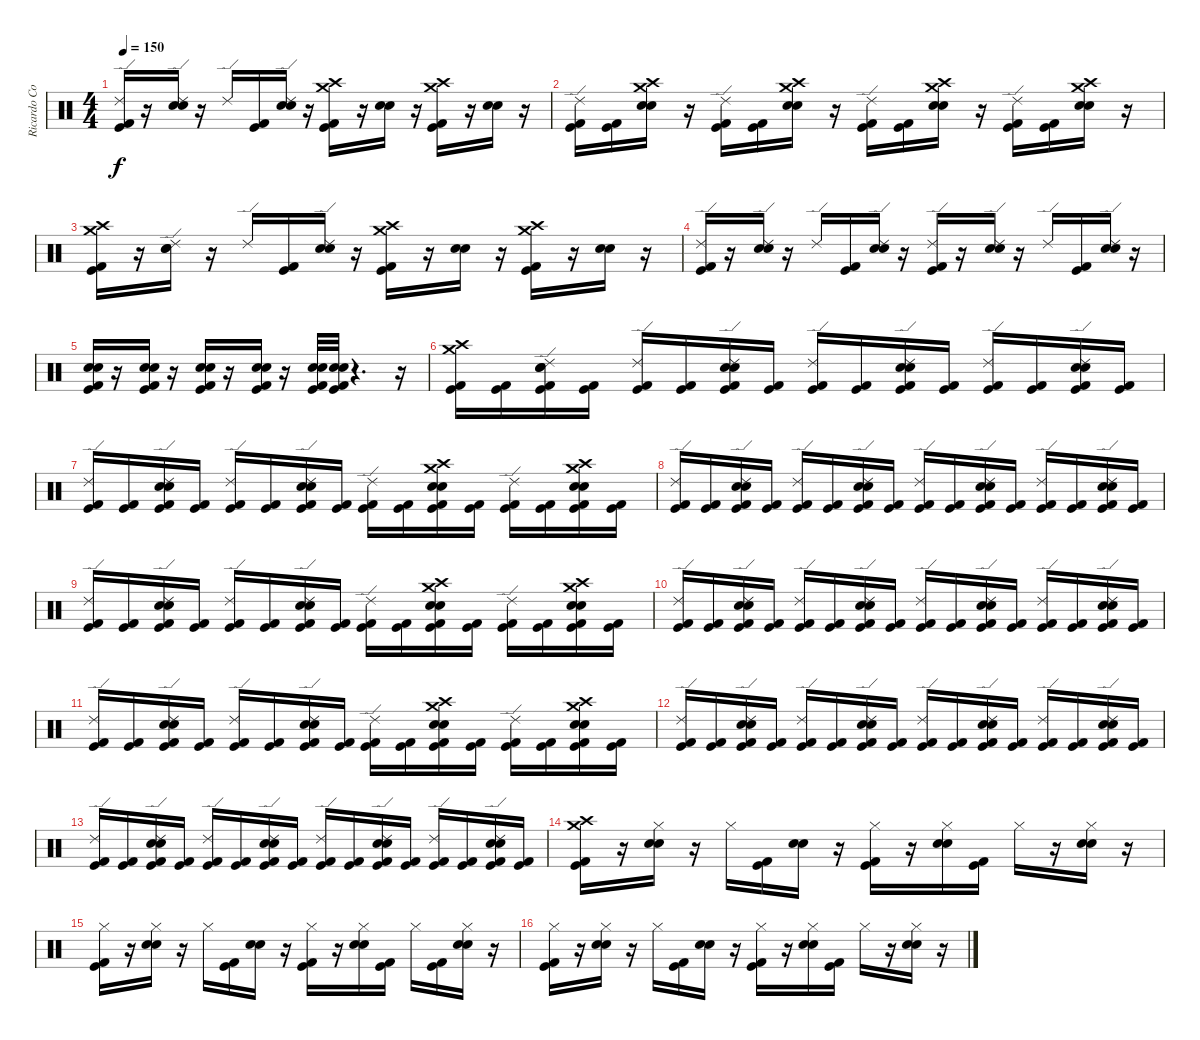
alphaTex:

\track ("Ricardo Confessori" "Ricardo Co") {instrument percussion}
\staff {score}
\articulation defaults
\ts (4 4)
\tempo 150
\clef neutral
\ks c
("Ride (edge) 2" "Kick (hit) 2" "Kick (hit)").16{dy f} r.16 ("Ride (edge) 2" "Electric Snare (hit)" "Snare (hit) 2").16 r.16 "Ride (edge) 2".16 ("Kick (hit) 2" "Kick (hit)").16 ("Ride (edge) 2" "Electric Snare (hit)" "Snare (hit) 2").16 r.16 ("Crash high (hit)" "Crash medium (hit)" "Kick (hit) 2" "Kick (hit)").16 r.16 ("Electric Snare (hit)" "Snare (hit) 2").16 r.16 ("Crash high (hit)" "Crash medium (hit)" "Kick (hit)" "Kick (hit) 2").16 r.16 ("Electric Snare (hit)" "Snare (hit) 2").16 r.16 |
("Ride (edge) 2" "Kick (hit) 2" "Kick (hit)").16 ("Kick (hit) 2" "Kick (hit)").16 ("Crash high (hit)" "Crash medium (hit)" "Electric Snare (hit)" "Snare (hit) 2").16 r.16 ("Ride (edge) 2" "Kick (hit) 2" "Kick (hit)").16 ("Kick (hit) 2" "Kick (hit)").16 ("Crash high (hit)" "Crash medium (hit)" "Electric Snare (hit)" "Snare (hit) 2").16 r.16 ("Ride (edge) 2" "Kick (hit) 2" "Kick (hit)").16 ("Kick (hit) 2" "Kick (hit)").16 ("Crash high (hit)" "Crash medium (hit)" "Electric Snare (hit)" "Snare (hit) 2").16 r.16 ("Ride (edge) 2" "Kick (hit) 2" "Kick (hit)").16 ("Kick (hit) 2" "Kick (hit)").16 ("Crash medium (hit)" "Crash high (hit)" "Electric Snare (hit)" "Snare (hit) 2").16 r.16 |
("Crash medium (hit)" "Crash high (hit)" "Kick (hit) 2" "Kick (hit)").16 r.16 ("Ride (edge) 2" "Electric Snare (hit)" "Snare (hit) 2").16 r.16 "Ride (edge) 2".16 ("Kick (hit) 2" "Kick (hit)").16 ("Ride (edge) 2" "Electric Snare (hit)" "Snare (hit) 2").16 r.16 ("Crash high (hit)" "Crash medium (hit)" "Kick (hit) 2" "Kick (hit)").16 r.16 ("Electric Snare (hit)" "Snare (hit) 2").16 r.16 ("Crash high (hit)" "Crash medium (hit)" "Kick (hit) 2" "Kick (hit)").16 r.16 ("Electric Snare (hit)" "Snare (hit) 2").16 r.16 |
("Ride (edge) 2" "Kick (hit) 2" "Kick (hit)").16 r.16 ("Ride (edge) 2" "Electric Snare (hit)" "Snare (hit) 2").16 r.16 "Ride (edge) 2".16 ("Kick (hit)" "Kick (hit) 2").16 ("Ride (edge) 2" "Electric Snare (hit)" "Snare (hit) 2").16 r.16 ("Ride (edge) 2" "Kick (hit) 2" "Kick (hit)").16 r.16 ("Ride (edge) 2" "Electric Snare (hit)" "Snare (hit) 2").16 r.16 "Ride (edge) 2".16 ("Kick (hit)" "Kick (hit) 2").16 ("Ride (edge) 2" "Electric Snare (hit)" "Snare (hit) 2").16 r.16 |
("Electric Snare (hit)" "Snare (hit) 2" "Kick (hit) 2" "Kick (hit)").16 r.16 ("Electric Snare (hit)" "Snare (hit) 2" "Kick (hit) 2" "Kick (hit)").16 r.16 ("Electric Snare (hit)" "Snare (hit) 2" "Kick (hit) 2" "Kick (hit)").16 r.16 ("Electric Snare (hit)" "Snare (hit) 2" "Kick (hit) 2" "Kick (hit)").16 r.16 ("Kick (hit) 2" "Kick (hit)" "Electric Snare (hit)" "Snare (hit) 2").32 ("Kick (hit) 2" "Kick (hit)" "Electric Snare (hit)" "Snare (hit) 2").32 r.4{d} r.16 |
("Crash high (hit)" "Crash medium (hit)" "Kick (hit) 2" "Kick (hit)").16 ("Kick (hit) 2" "Kick (hit)").16 ("Ride (edge) 2" "Electric Snare (hit)" "Snare (hit) 2" "Kick (hit) 2" "Kick (hit)").16 ("Kick (hit) 2" "Kick (hit)").16 ("Ride (edge) 2" "Kick (hit) 2" "Kick (hit)").16 ("Kick (hit) 2" "Kick (hit)").16 ("Ride (edge) 2" "Electric Snare (hit)" "Snare (hit) 2" "Kick (hit) 2" "Kick (hit)").16 ("Kick (hit) 2" "Kick (hit)").16 ("Ride (edge) 2" "Kick (hit) 2" "Kick (hit)").16 ("Kick (hit) 2" "Kick (hit)").16 ("Ride (edge) 2" "Electric Snare (hit)" "Snare (hit) 2" "Kick (hit) 2" "Kick (hit)").16 ("Kick (hit) 2" "Kick (hit)").16 ("Ride (edge) 2" "Kick (hit) 2" "Kick (hit)").16 ("Kick (hit) 2" "Kick (hit)").16 ("Ride (edge) 2" "Electric Snare (hit)" "Snare (hit) 2" "Kick (hit) 2" "Kick (hit)").16 ("Kick (hit) 2" "Kick (hit)").16 |
("Ride (edge) 2" "Kick (hit) 2" "Kick (hit)").16 ("Kick (hit) 2" "Kick (hit)").16 ("Ride (edge) 2" "Electric Snare (hit)" "Snare (hit) 2" "Kick (hit) 2" "Kick (hit)").16 ("Kick (hit) 2" "Kick (hit)").16 ("Ride (edge) 2" "Kick (hit) 2" "Kick (hit)").16 ("Kick (hit) 2" "Kick (hit)").16 ("Ride (edge) 2" "Electric Snare (hit)" "Snare (hit) 2" "Kick (hit) 2" "Kick (hit)").16 ("Kick (hit) 2" "Kick (hit)").16 ("Ride (edge) 2" "Kick (hit) 2" "Kick (hit)").16 ("Kick (hit) 2" "Kick (hit)").16 ("Crash high (hit)" "Crash medium (hit)" "Electric Snare (hit)" "Snare (hit) 2" "Kick (hit) 2" "Kick (hit)").16 ("Kick (hit) 2" "Kick (hit)").16 ("Ride (edge) 2" "Kick (hit) 2" "Kick (hit)").16 ("Kick (hit) 2" "Kick (hit)").16 ("Crash high (hit)" "Crash medium (hit)" "Electric Snare (hit)" "Snare (hit) 2" "Kick (hit) 2" "Kick (hit)").16 ("Kick (hit) 2" "Kick (hit)").16 |
("Ride (edge) 2" "Kick (hit) 2" "Kick (hit)").16 ("Kick (hit) 2" "Kick (hit)").16 ("Ride (edge) 2" "Electric Snare (hit)" "Snare (hit) 2" "Kick (hit) 2" "Kick (hit)").16 ("Kick (hit) 2" "Kick (hit)").16 ("Ride (edge) 2" "Kick (hit) 2" "Kick (hit)").16 ("Kick (hit) 2" "Kick (hit)").16 ("Ride (edge) 2" "Electric Snare (hit)" "Snare (hit) 2" "Kick (hit) 2" "Kick (hit)").16 ("Kick (hit) 2" "Kick (hit)").16 ("Ride (edge) 2" "Kick (hit) 2" "Kick (hit)").16 ("Kick (hit) 2" "Kick (hit)").16 ("Ride (edge) 2" "Electric Snare (hit)" "Snare (hit) 2" "Kick (hit) 2" "Kick (hit)").16 ("Kick (hit) 2" "Kick (hit)").16 ("Ride (edge) 2" "Kick (hit) 2" "Kick (hit)").16 ("Kick (hit) 2" "Kick (hit)").16 ("Ride (edge) 2" "Electric Snare (hit)" "Snare (hit) 2" "Kick (hit) 2" "Kick (hit)").16 ("Kick (hit) 2" "Kick (hit)").16 |
("Ride (edge) 2" "Kick (hit) 2" "Kick (hit)").16 ("Kick (hit) 2" "Kick (hit)").16 ("Ride (edge) 2" "Electric Snare (hit)" "Snare (hit) 2" "Kick (hit) 2" "Kick (hit)").16 ("Kick (hit) 2" "Kick (hit)").16 ("Ride (edge) 2" "Kick (hit) 2" "Kick (hit)").16 ("Kick (hit) 2" "Kick (hit)").16 ("Ride (edge) 2" "Electric Snare (hit)" "Snare (hit) 2" "Kick (hit) 2" "Kick (hit)").16 ("Kick (hit) 2" "Kick (hit)").16 ("Ride (edge) 2" "Kick (hit) 2" "Kick (hit)").16 ("Kick (hit) 2" "Kick (hit)").16 ("Crash high (hit)" "Crash medium (hit)" "Electric Snare (hit)" "Snare (hit) 2" "Kick (hit) 2" "Kick (hit)").16 ("Kick (hit) 2" "Kick (hit)").16 ("Ride (edge) 2" "Kick (hit) 2" "Kick (hit)").16 ("Kick (hit) 2" "Kick (hit)").16 ("Crash high (hit)" "Crash medium (hit)" "Electric Snare (hit)" "Snare (hit) 2" "Kick (hit) 2" "Kick (hit)").16 ("Kick (hit) 2" "Kick (hit)").16 |
("Ride (edge) 2" "Kick (hit) 2" "Kick (hit)").16 ("Kick (hit) 2" "Kick (hit)").16 ("Ride (edge) 2" "Electric Snare (hit)" "Snare (hit) 2" "Kick (hit) 2" "Kick (hit)").16 ("Kick (hit) 2" "Kick (hit)").16 ("Ride (edge) 2" "Kick (hit) 2" "Kick (hit)").16 ("Kick (hit) 2" "Kick (hit)").16 ("Ride (edge) 2" "Electric Snare (hit)" "Snare (hit) 2" "Kick (hit) 2" "Kick (hit)").16 ("Kick (hit) 2" "Kick (hit)").16 ("Ride (edge) 2" "Kick (hit) 2" "Kick (hit)").16 ("Kick (hit) 2" "Kick (hit)").16 ("Ride (edge) 2" "Electric Snare (hit)" "Snare (hit) 2" "Kick (hit) 2" "Kick (hit)").16 ("Kick (hit) 2" "Kick (hit)").16 ("Ride (edge) 2" "Kick (hit) 2" "Kick (hit)").16 ("Kick (hit) 2" "Kick (hit)").16 ("Ride (edge) 2" "Electric Snare (hit)" "Snare (hit) 2" "Kick (hit) 2" "Kick (hit)").16 ("Kick (hit) 2" "Kick (hit)").16 |
("Ride (edge) 2" "Kick (hit) 2" "Kick (hit)").16 ("Kick (hit) 2" "Kick (hit)").16 ("Ride (edge) 2" "Electric Snare (hit)" "Snare (hit) 2" "Kick (hit) 2" "Kick (hit)").16 ("Kick (hit) 2" "Kick (hit)").16 ("Ride (edge) 2" "Kick (hit) 2" "Kick (hit)").16 ("Kick (hit) 2" "Kick (hit)").16 ("Ride (edge) 2" "Electric Snare (hit)" "Snare (hit) 2" "Kick (hit) 2" "Kick (hit)").16 ("Kick (hit) 2" "Kick (hit)").16 ("Ride (edge) 2" "Kick (hit) 2" "Kick (hit)").16 ("Kick (hit) 2" "Kick (hit)").16 ("Crash high (hit)" "Crash medium (hit)" "Electric Snare (hit)" "Snare (hit) 2" "Kick (hit) 2" "Kick (hit)").16 ("Kick (hit) 2" "Kick (hit)").16 ("Ride (edge) 2" "Kick (hit) 2" "Kick (hit)").16 ("Kick (hit) 2" "Kick (hit)").16 ("Crash high (hit)" "Crash medium (hit)" "Electric Snare (hit)" "Snare (hit) 2" "Kick (hit) 2" "Kick (hit)").16 ("Kick (hit) 2" "Kick (hit)").16 |
("Ride (edge) 2" "Kick (hit) 2" "Kick (hit)").16 ("Kick (hit) 2" "Kick (hit)").16 ("Ride (edge) 2" "Electric Snare (hit)" "Snare (hit) 2" "Kick (hit) 2" "Kick (hit)").16 ("Kick (hit) 2" "Kick (hit)").16 ("Ride (edge) 2" "Kick (hit) 2" "Kick (hit)").16 ("Kick (hit) 2" "Kick (hit)").16 ("Ride (edge) 2" "Electric Snare (hit)" "Snare (hit) 2" "Kick (hit) 2" "Kick (hit)").16 ("Kick (hit) 2" "Kick (hit)").16 ("Ride (edge) 2" "Kick (hit) 2" "Kick (hit)").16 ("Kick (hit) 2" "Kick (hit)").16 ("Ride (edge) 2" "Electric Snare (hit)" "Snare (hit) 2" "Kick (hit) 2" "Kick (hit)").16 ("Kick (hit) 2" "Kick (hit)").16 ("Ride (edge) 2" "Kick (hit) 2" "Kick (hit)").16 ("Kick (hit) 2" "Kick (hit)").16 ("Ride (edge) 2" "Electric Snare (hit)" "Snare (hit) 2" "Kick (hit) 2" "Kick (hit)").16 ("Kick (hit) 2" "Kick (hit)").16 |
("Ride (edge) 2" "Kick (hit) 2" "Kick (hit)").16 ("Kick (hit) 2" "Kick (hit)").16 ("Ride (edge) 2" "Electric Snare (hit)" "Snare (hit) 2" "Kick (hit) 2" "Kick (hit)").16 ("Kick (hit) 2" "Kick (hit)").16 ("Ride (edge) 2" "Kick (hit) 2" "Kick (hit)").16 ("Kick (hit) 2" "Kick (hit)").16 ("Ride (edge) 2" "Electric Snare (hit)" "Snare (hit) 2" "Kick (hit) 2" "Kick (hit)").16 ("Kick (hit) 2" "Kick (hit)").16 ("Ride (edge) 2" "Kick (hit) 2" "Kick (hit)").16 ("Kick (hit) 2" "Kick (hit)").16 ("Ride (edge) 2" "Electric Snare (hit)" "Snare (hit) 2" "Kick (hit) 2" "Kick (hit)").16 ("Kick (hit) 2" "Kick (hit)").16 ("Ride (edge) 2" "Kick (hit) 2" "Kick (hit)").16 ("Kick (hit) 2" "Kick (hit)").16 ("Ride (edge) 2" "Electric Snare (hit)" "Snare (hit) 2" "Kick (hit) 2" "Kick (hit)").16 ("Kick (hit) 2" "Kick (hit)").16 |
("Crash high (hit)" "Crash medium (hit)" "Kick (hit) 2" "Kick (hit)").16 r.16 ("Hi-Hat (closed)" "Electric Snare (hit)" "Snare (hit) 2").16 r.16 "Hi-Hat (closed)".16 ("Kick (hit) 2" "Kick (hit)").16 ("Electric Snare (hit)" "Snare (hit) 2").16 r.16 ("Hi-Hat (closed)" "Kick (hit) 2" "Kick (hit)").16 r.16 ("Hi-Hat (closed)" "Electric Snare (hit)" "Snare (hit) 2").16 ("Kick (hit) 2" "Kick (hit)").16 "Hi-Hat (closed)".16 r.16 ("Hi-Hat (closed)" "Electric Snare (hit)" "Snare (hit) 2").16 r.16 |
("Hi-Hat (closed)" "Kick (hit) 2" "Kick (hit)").16 r.16 ("Hi-Hat (closed)" "Electric Snare (hit)" "Snare (hit) 2").16 r.16 "Hi-Hat (closed)".16 ("Kick (hit) 2" "Kick (hit)").16 ("Electric Snare (hit)" "Snare (hit) 2").16 r.16 ("Hi-Hat (closed)" "Kick (hit) 2" "Kick (hit)").16 r.16 ("Hi-Hat (closed)" "Electric Snare (hit)" "Snare (hit) 2").16 ("Kick (hit) 2" "Kick (hit)").16 "Hi-Hat (closed)".16 ("Kick (hit) 2" "Kick (hit)").16 ("Hi-Hat (closed)" "Electric Snare (hit)" "Snare (hit) 2").16 r.16 |
("Hi-Hat (closed)" "Kick (hit) 2" "Kick (hit)").16 r.16 ("Hi-Hat (closed)" "Electric Snare (hit)" "Snare (hit) 2").16 r.16 "Hi-Hat (closed)".16 ("Kick (hit) 2" "Kick (hit)").16 ("Electric Snare (hit)" "Snare (hit) 2").16 r.16 ("Hi-Hat (closed)" "Kick (hit) 2" "Kick (hit)").16 r.16 ("Hi-Hat (closed)" "Electric Snare (hit)" "Snare (hit) 2").16 ("Kick (hit) 2" "Kick (hit)").16 "Hi-Hat (closed)".16 r.16 ("Hi-Hat (closed)" "Electric Snare (hit)" "Snare (hit) 2").16 r.16
